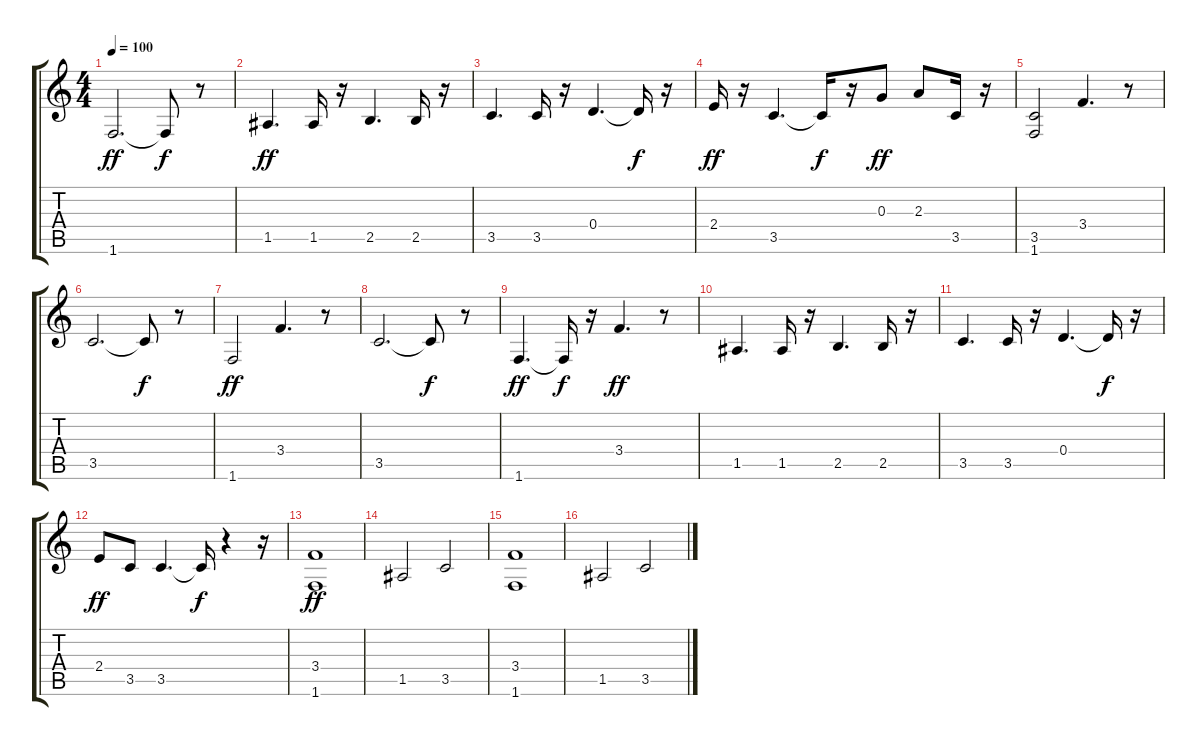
\track "" {mute instrument acousticguitarsteel}
\staff {score tabs}
\tuning (E4 B3 G3 D3 A2 E2) {hide}
\ts (4 4)
\tempo 100
\clef g2
\ks c
1.6.2{d dy ff} 1.6{t}.8{dy f} r.8 |
1.5.4{d dy ff} 1.5.16 r.16 2.5.4{d} 2.5.16 r.16 |
3.5.4{d} 3.5.16 r.16 0.4.4{d} 0.4{t}.16{dy f} r.16 |
2.4.16{dy ff} r.16 3.5.4{d} 3.5{t}.16{dy f} r.16 0.3.8{dy ff} 2.3.8 3.5.16 r.16 |
(3.5 1.6).2 3.4.4{d} r.8 |
3.5.2{d} 3.5{t}.8{dy f} r.8 |
1.6.2{dy ff} 3.4.4{d} r.8 |
3.5.2{d} 3.5{t}.8{dy f} r.8 |
1.6.4{d dy ff} 1.6{t}.16{dy f} r.16 3.4.4{d dy ff} r.8 |
1.5.4{d} 1.5.16 r.16 2.5.4{d} 2.5.16 r.16 |
3.5.4{d} 3.5.16 r.16 0.4.4{d} 0.4{t}.16{dy f} r.16 |
2.4.8{dy ff} 3.5.8 3.5.4{d} 3.5{t}.16{dy f} r.4 r.16 |
(3.4 1.6).1{dy ff} |
1.5.2 3.5.2 |
(3.4 1.6).1 |
1.5.2 3.5.2
